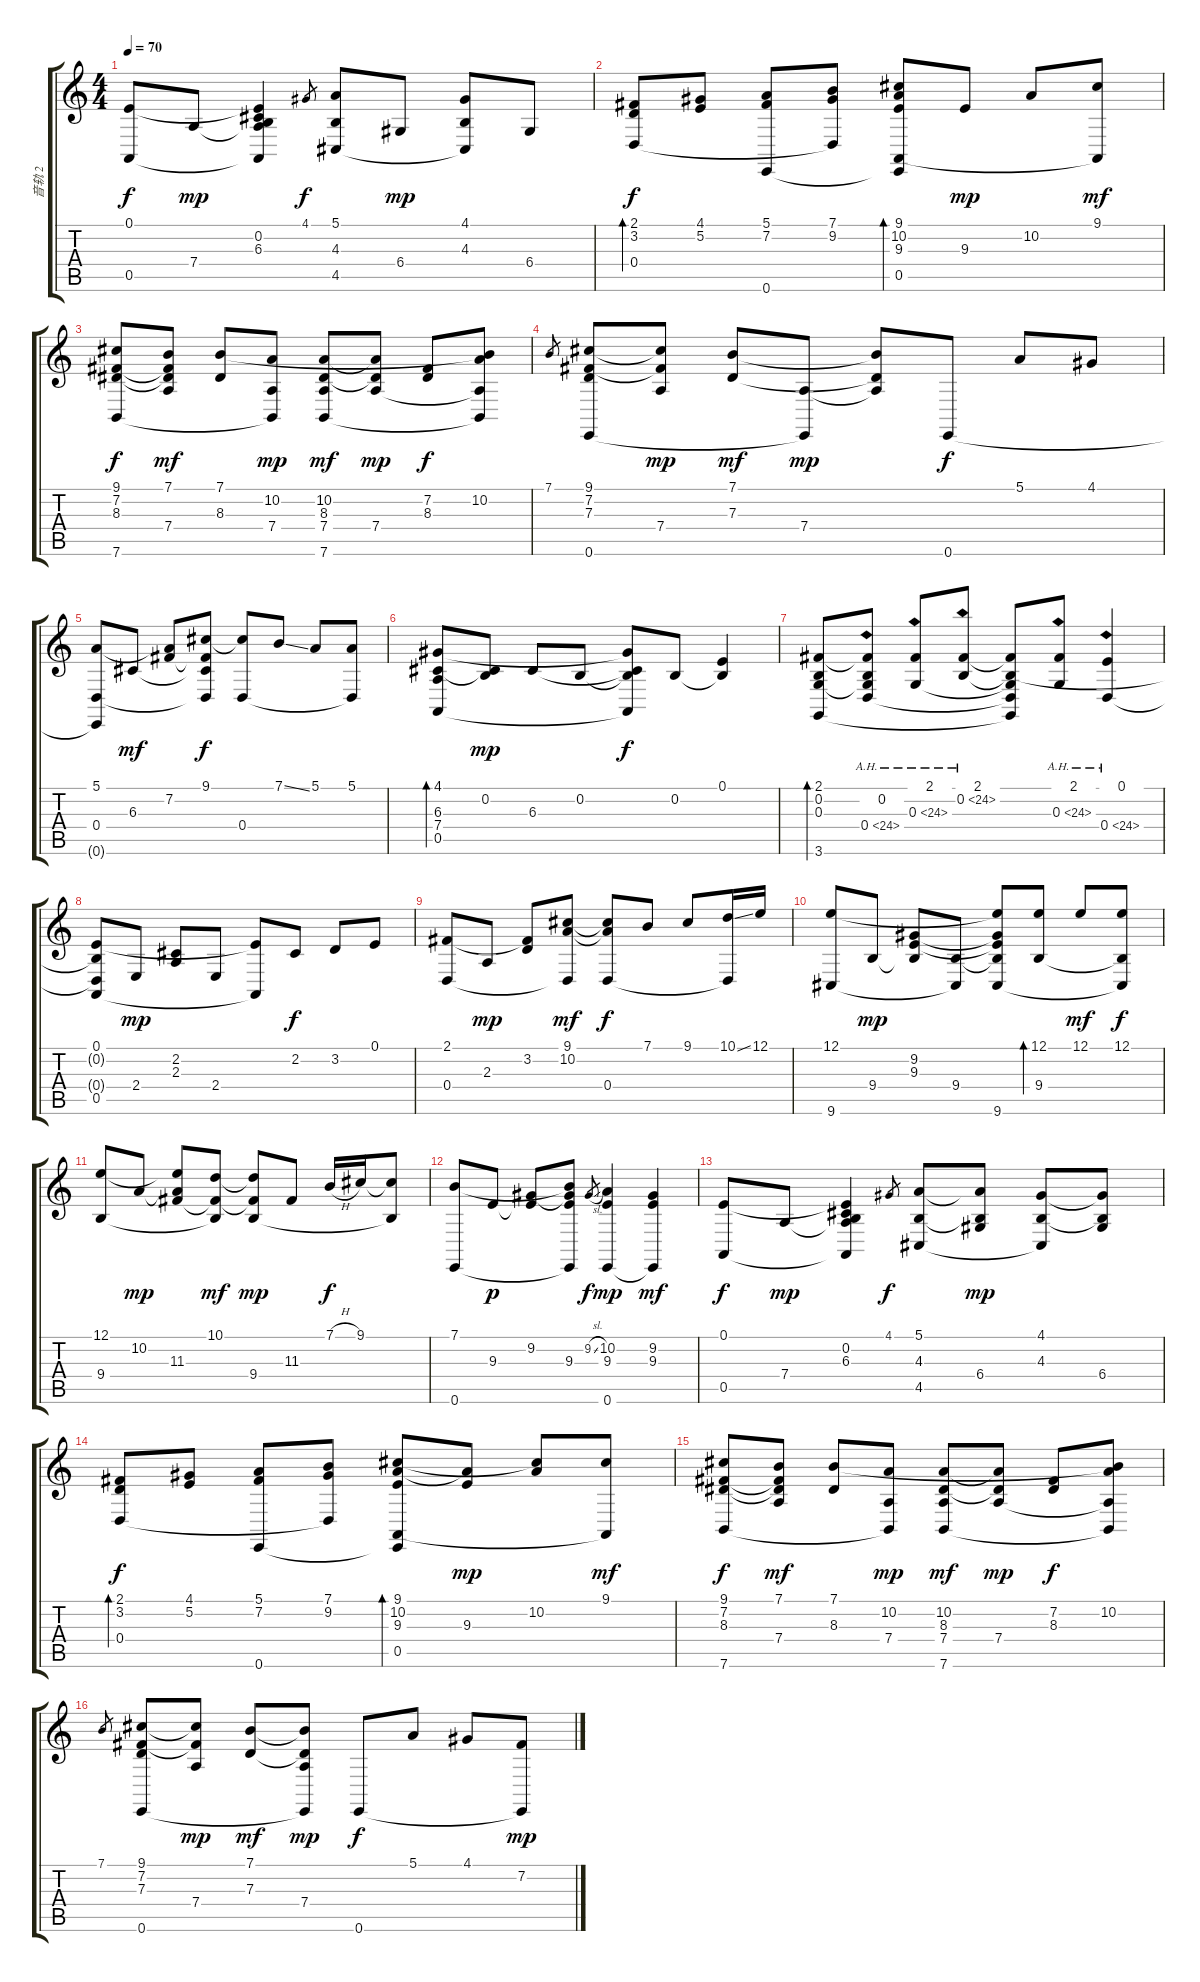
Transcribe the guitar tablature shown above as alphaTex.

\track ("音轨 2" "音轨 2") {instrument lead1square}
\staff {score tabs}
\tuning (E4 B3 G3 D3 A2 E2) {hide}
\ts (4 4)
\tempo 70
\clef g2
\ks c
(0.1 0.5).8{dy f} 7.4.8{dy mp} (0.1{t} 0.2 6.3 7.4{t} 0.5{t}).4 4.1.8{gr dy f} (5.1 4.3 4.5).8 6.4.8{dy mp} (4.1 4.3 4.5{t}).8 6.4.8 |
(2.1 3.2 0.4).8{bd 240 dy f} (4.1 5.2).8 (5.1 7.2 0.6).8 (7.1 9.2 0.4{t}).8 (9.1 10.2 9.3 0.5 0.6{t}).8{bd 240} 9.3.8{dy mp} 10.2.8 (9.1 0.5{t}).8{dy mf} |
(9.1 7.2 8.3 7.6).8{dy f} (7.1 7.2{t} 8.3{t} 7.4).8{dy mf} (7.1 8.3).8 (10.2 7.4 7.6{t}).8{dy mp} (10.2 8.3 7.4 7.6).8{dy mf} (10.2{t} 8.3{t} 7.4).8{dy mp} (7.2 8.3).8{dy f} (7.1{t} 10.2 7.4{t} 7.6{t}).8 |
7.1.8{gr} (9.1 7.2 7.3 0.6).8 (9.1{t} 7.2{t} 7.4).8{dy mp} (7.1 7.3).8{dy mf} (7.4 0.6{t}).8{dy mp} (7.1{t} 7.3{t} 7.4{t}).8 0.6.8{dy f} 5.1.8 4.1.8 |
(5.1 0.4 0.6{t}).8 6.3.8{dy mf} (5.1{t} 7.2).8 (9.1 7.2{t} 6.3{t} 0.4{t}).8{dy f} (9.1{t} 0.4).8 7.1{ss}.8 5.1.8 (5.1 0.4{t}).8 |
(4.1 6.3 7.4 0.5).8{bd 120} (0.2 6.3{t}).8{dy mp} 6.3.8 0.2.8 (4.1{t} 0.2{t} 6.3{t} 0.5{t}).8{dy f} 0.2.8 (0.1 0.2{t}).4 |
(2.1 0.2 0.3 3.6).8{bd 240} (2.1{t} 0.2 0.3{t} 0.4{ah 24}).8 (2.1 0.3{ah 24}).8 (2.1 0.2{ah 24}).8 (2.1{t} 0.2{t} 0.3{t} 0.4{t} 3.6{t}).8 (2.1 0.3{ah 24}).8 (0.1 0.4{ah 24}).4 |
(0.1 0.2{t} 0.4{t} 0.5).8 2.4.8{dy mp} (2.2 2.3).8 2.4.8 (0.1{t} 0.5{t}).8 2.2.8{dy f} 3.2.8 0.1.8 |
(2.1 0.4).8 2.3.8{dy mp} (2.1{t} 3.2).8 (9.1 10.2 0.4{t}).8{dy mf} (9.1{t} 10.2{t} 0.4).8{dy f} 7.1.8 9.1.8 (10.1{ss} 0.4{t}).16 12.1.16 |
(12.1 9.6).8 9.4.8{dy mp} (9.2 9.3 9.4{t}).8 (9.4 9.6{t}).8 (12.1{t} 9.2{t} 9.3{t} 9.4{t} 9.6).8 (12.1 9.4).8{bd 120} 12.1.8{dy mf} (12.1 9.4{t} 9.6{t}).8{dy f} |
(12.1 9.4).8 10.2.8{dy mp} (12.1{t} 10.2{t} 11.3).8 (10.1 11.3{t} 9.4{t}).8{dy mf} (10.1{t} 11.3{t} 9.4).8{dy mp} 11.3.8 7.1{h}.16{dy f} 9.1.16 (9.1{t} 9.4{t}).8 |
(7.1 0.6).8 9.3.8{dy p} (9.2 9.3{t}).8 (7.1{t} 9.2{t} 9.3 0.6{t}).8 9.2{sl}.8{gr dy f} (10.2 9.3 0.6).4{dy mp} (9.2 9.3 0.6{t}).4{dy mf} |
(0.1 0.5).8{dy f} 7.4.8{dy mp} (0.1{t} 0.2 6.3 7.4{t} 0.5{t}).4 4.1.8{gr dy f} (5.1 4.3 4.5).8 (5.1{t} 4.3{t} 6.4).8{dy mp} (4.1 4.3 4.5{t}).8 (4.1{t} 4.3{t} 6.4).8 |
(2.1 3.2 0.4).8{bd 240 dy f} (4.1 5.2).8 (5.1 7.2 0.6).8 (7.1 9.2 0.4{t}).8 (9.1 10.2 9.3 0.5 0.6{t}).8{bd 240} (10.2{t} 9.3).8{dy mp} (9.1{t} 10.2).8 (9.1 0.5{t}).8{dy mf} |
(9.1 7.2 8.3 7.6).8{dy f} (7.1 7.2{t} 8.3{t} 7.4).8{dy mf} (7.1 8.3).8 (10.2 7.4 7.6{t}).8{dy mp} (10.2 8.3 7.4 7.6).8{dy mf} (10.2{t} 8.3{t} 7.4).8{dy mp} (7.2 8.3).8{dy f} (7.1{t} 10.2 7.4{t} 7.6{t}).8 |
7.1.8{gr} (9.1 7.2 7.3 0.6).8 (9.1{t} 7.2{t} 7.4).8{dy mp} (7.1 7.3).8{dy mf} (7.1{t} 7.3{t} 7.4 0.6{t}).8{dy mp} 0.6.8{dy f} 5.1.8 4.1.8 (7.2 0.6{t}).8{dy mp}
